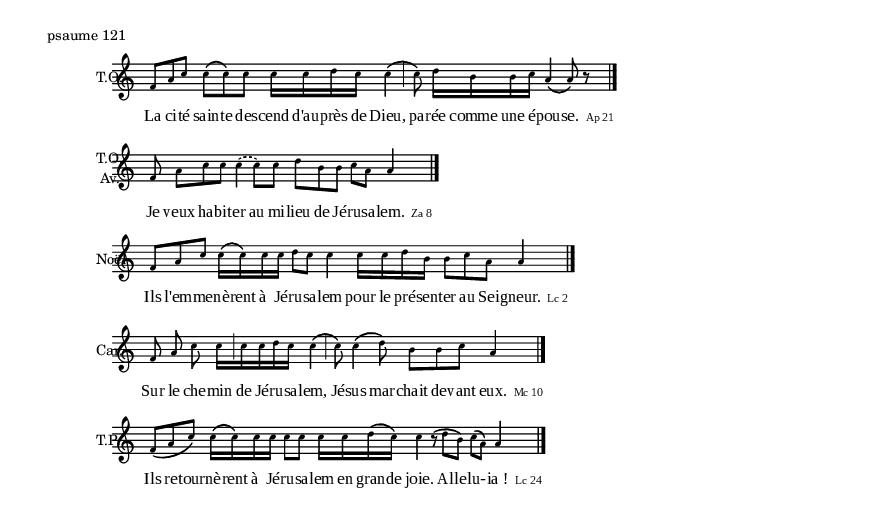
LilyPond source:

\version "2.12.0"
 \include "definitions.ly"
 \markup {psaume  121}

\relative c' { 
	\new Staff {
		\cadenzaOn
		\set Staff.instrumentName = \markup{ \center-column { T.O. } }
		
		\times 2/3 { f8[ a c] }  \times 2/3 { c[\( c\) c] } c16[ c d c] \times 2/3 { c4\( \cesure c8\) } d16[ b b c] \times 2/3 { a4\(  a8\) } r8
		
		
		
		\endBar
	}

	\addlyrics {
		La ci -- té sain -- te des -- cend d'au -- près de Dieu, pa -- rée comme une é -- pou -- se.
		\markup { \citation #"Ap 21" } }
	
	
}
\relative c' { 
	\new Staff {
		\cadenzaOn
		\set Staff.instrumentName = \markup{ \center-column { T.O. Av. } }
		
		f8 \times 2/3 { a[ c c] } \slurDashed c4(  c8)[ c] \times 2/3 { d[ b b] } c[ a] a4

		
		
		
		\endBar
	}

	\addlyrics {
		Je veux ha -- bit -- er au mi -- lieu de Jé -- ru -- sa -- lem.
		\markup { \citation #"Za 8" } }
	
	
}


\relative c' { 
	\new Staff {
		\cadenzaOn
		\set Staff.instrumentName = \markup{ \center-column { Noël } }
			
		\times 2/3 { f8[ a c] } c16[\( c\) c c] d8[ c] c4 c16[ c d b] \times 2/3 { b8[ c a] } a4

		

		
		\endBar
	}

	\addlyrics {
		Ils l'em -- me -- nè -- rent à  Jé -- ru -- sa -- lem pour le pré -- sen -- ter au Sei -- gneur.
		\markup { \citation #"Lc 2" } }
	
	
}
\relative c' { 
	\new Staff {
		\cadenzaOn
		\set Staff.instrumentName = \markup{ \center-column { Car. } }
		
		\times 2/3 { f8 a c] } 
		\times 2/5 { c16[ \cesure c c d c] } 
		\times 2/3 { c4\( \cesure  c8\) } \times 2/3 { c4\(  d8\) } \times 2/3 { b8[ b c] } a4
		
		
		
		\endBar
	}

	\addlyrics {
		Sur le che -- min de Jé -- ru -- sa -- lem, Jé -- sus mar -- chait de -- vant eux.
		\markup { \citation #"Mc 10" } }
	
	
}
\relative c' { 
	\new Staff {
		\cadenzaOn
		\set Staff.instrumentName = \markup{ \center-column { T.P. } }
		
		\times 2/3 { f8[\( a c\)] } c16[\( c\) c c] c8[ c] c16[ c d\( c\)] c4 
		
\espall
		\times 2/3 { r
8\( d[  b\)] } c[\( a\)] a4
		
		
		
		\endBar
	}

	\addlyrics {
		Ils re -- tour -- nè -- rent à  Jé -- ru -- sa -- lem en gran -- de joie. Al -- le -- lu -- - -- "ia !"
		\markup { \citation #"Lc 24" } }
	
	
}
